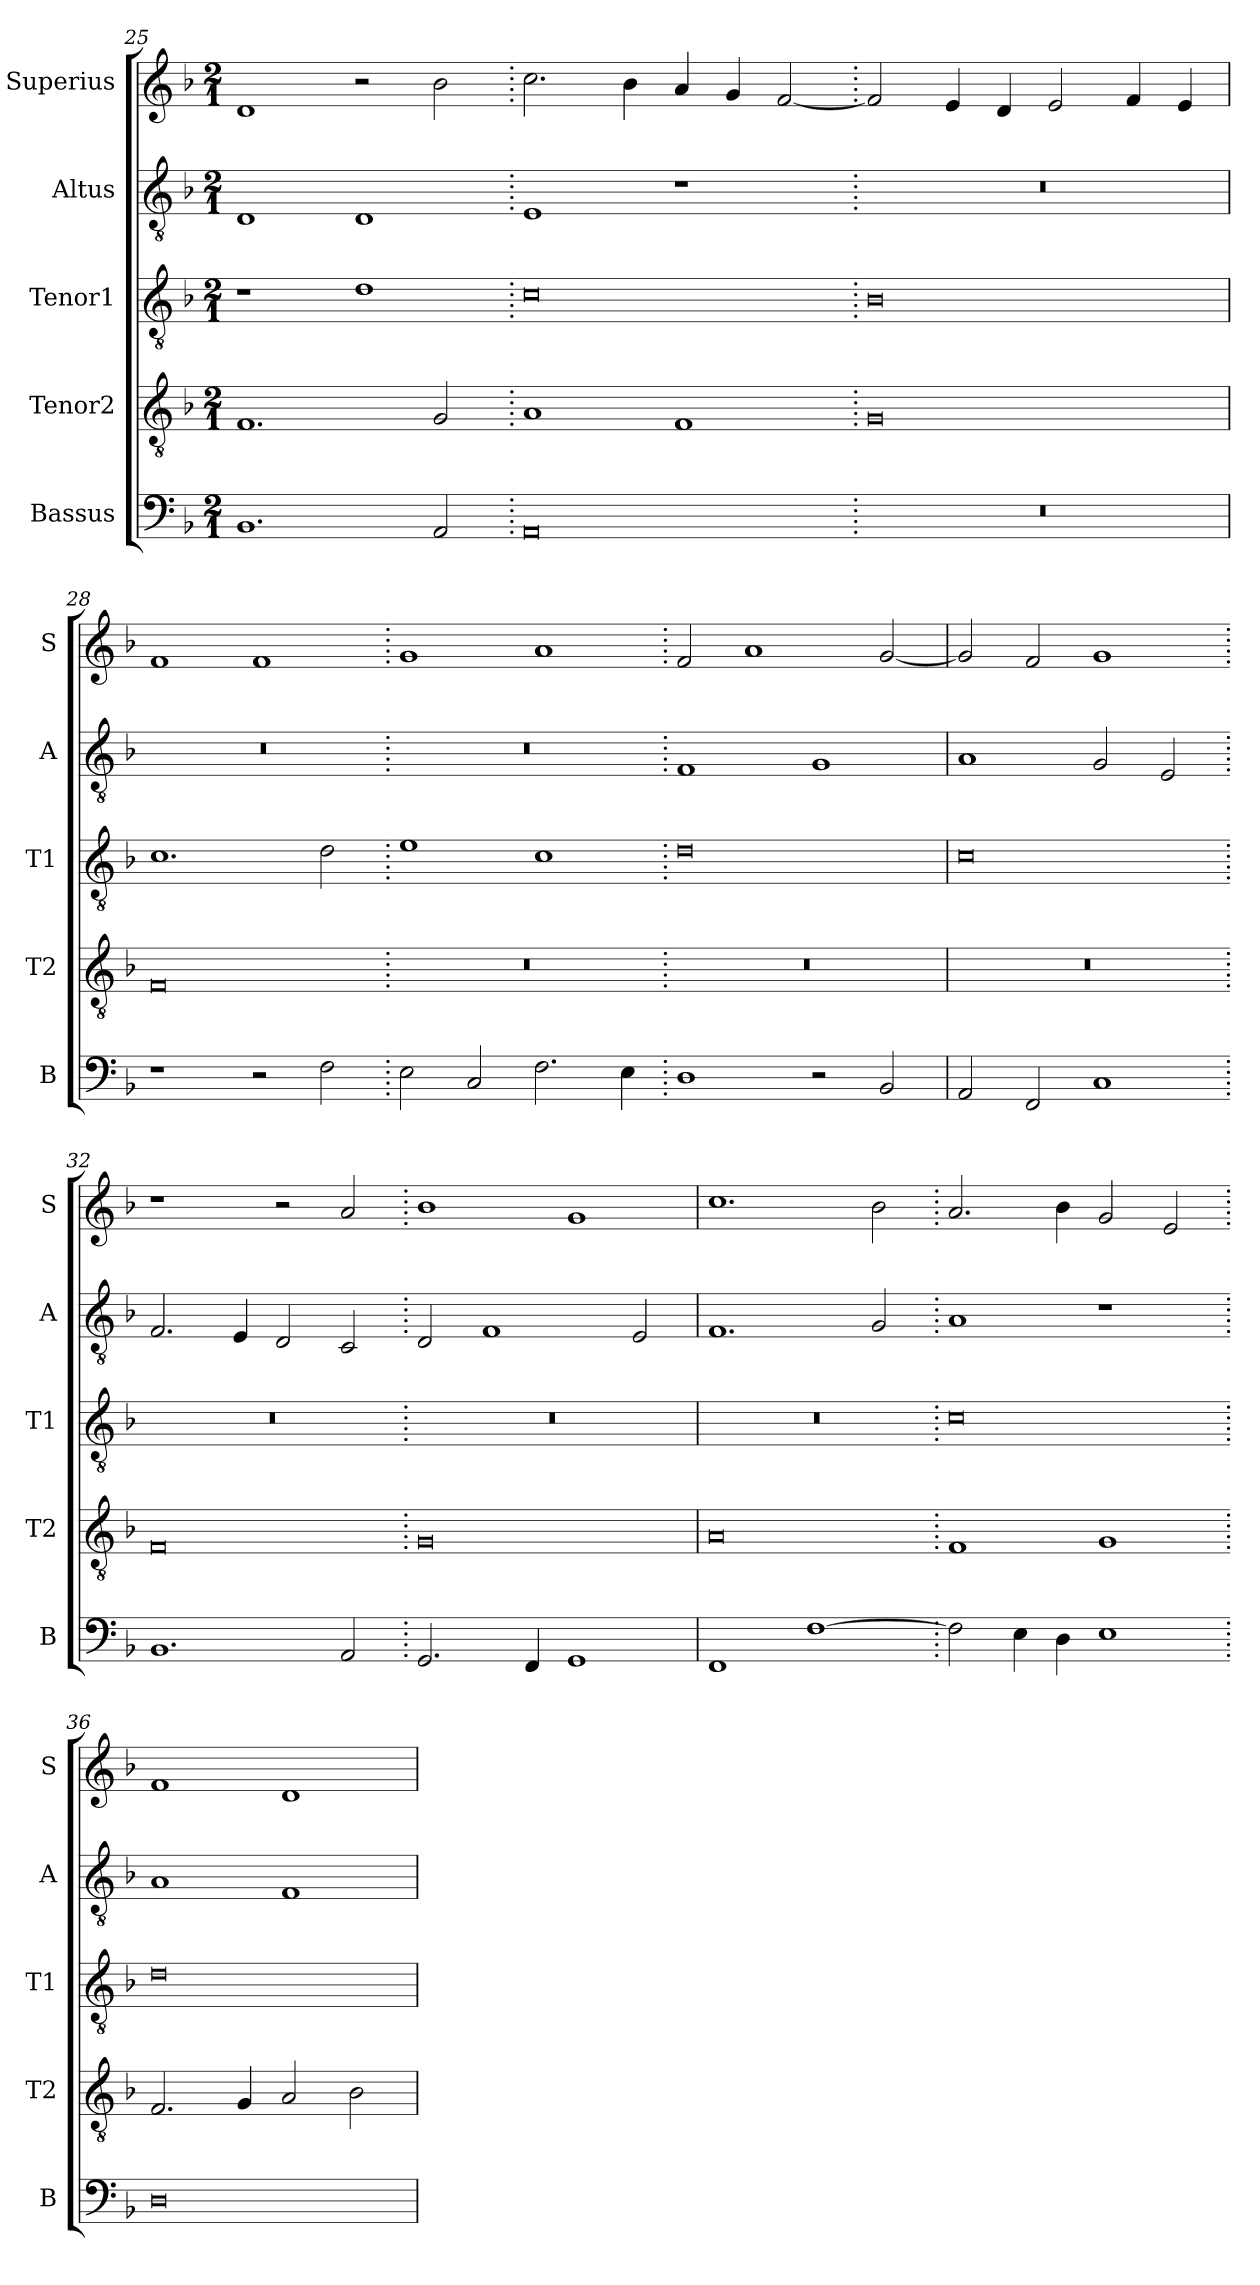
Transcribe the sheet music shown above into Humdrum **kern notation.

**kern	**kern	**kern	**kern	**kern
*part5	*part4	*part3	*part2	*part1
*staff5	*staff4	*staff3	*staff2	*staff1
*I"Bassus	*I"Tenor2	*I"Tenor1	*I"Altus	*I"Superius
*I'B	*I'T2	*I'T1	*I'A	*I'S
*clefF4	*clefGv2	*clefGv2	*clefGv2	*clefG2
*k[b-]	*k[b-]	*k[b-]	*k[b-]	*k[b-]
*M2/1	*M2/1	*M2/1	*M2/1	*M2/1
=25	=25	=25	=25	=25
1.BB-	1.F	1r	1D	1d
.	.	1d	1D	2r
2AA/	2G/	.	.	2b-\
=26.	=26.	=26.	=26.	=26.
0AA	1A	0c	1E	2.cc\
.	.	.	.	4b-\
.	1F	.	1r	4a/
.	.	.	.	4g/
.	.	.	.	[2f/
=27.	=27.	=27.	=27.	=27.
0r	0G	0B-	0r	2f/]
.	.	.	.	4e/
.	.	.	.	4d/
.	.	.	.	2e/
.	.	.	.	4f/
.	.	.	.	4e/
=28	=28	=28	=28	=28
1r	0F	1.c	0r	1f
2r	.	.	.	1f
2F\	.	2d\	.	.
=29.	=29.	=29.	=29.	=29.
2E\	0r	1e	0r	1g
2C/	.	.	.	.
2.F\	.	1c	.	1a
4E\	.	.	.	.
=30.	=30.	=30.	=30.	=30.
1D	0r	0d	1F	2f/
.	.	.	.	1a
2r	.	.	1G	.
2BB-/	.	.	.	[2g/
=31	=31	=31	=31	=31
2AA/	0r	0c	1A	2g/]
2FF/	.	.	.	2f/
1C	.	.	2G/	1g
.	.	.	2E/	.
=32.	=32.	=32.	=32.	=32.
1.BB-	0F	0r	2.F/	1r
.	.	.	4E/	.
.	.	.	2D/	2r
2AA/	.	.	2C/	2a/
=33.	=33.	=33.	=33.	=33.
2.GG/	0G	0r	2D/	1b-
.	.	.	1F	.
4FF/	.	.	.	.
1GG	.	.	.	1g
.	.	.	2E/	.
=34	=34	=34	=34	=34
1FF	0A	0r	1.F	1.cc
[1F	.	.	.	.
.	.	.	2G/	2b-\
=35.	=35.	=35.	=35.	=35.
2F\]	1F	0c	1A	2.a/
4E\	.	.	.	.
4D\	.	.	.	4b-\
1E	1G	.	1r	2g/
.	.	.	.	2e/
=36.	=36.	=36.	=36.	=36.
0D	2.F/	0d	1A	1f
.	4G/	.	.	.
.	2A/	.	1F	1d
.	2B-\	.	.	.
=	=	=	=	=
*-	*-	*-	*-	*-
